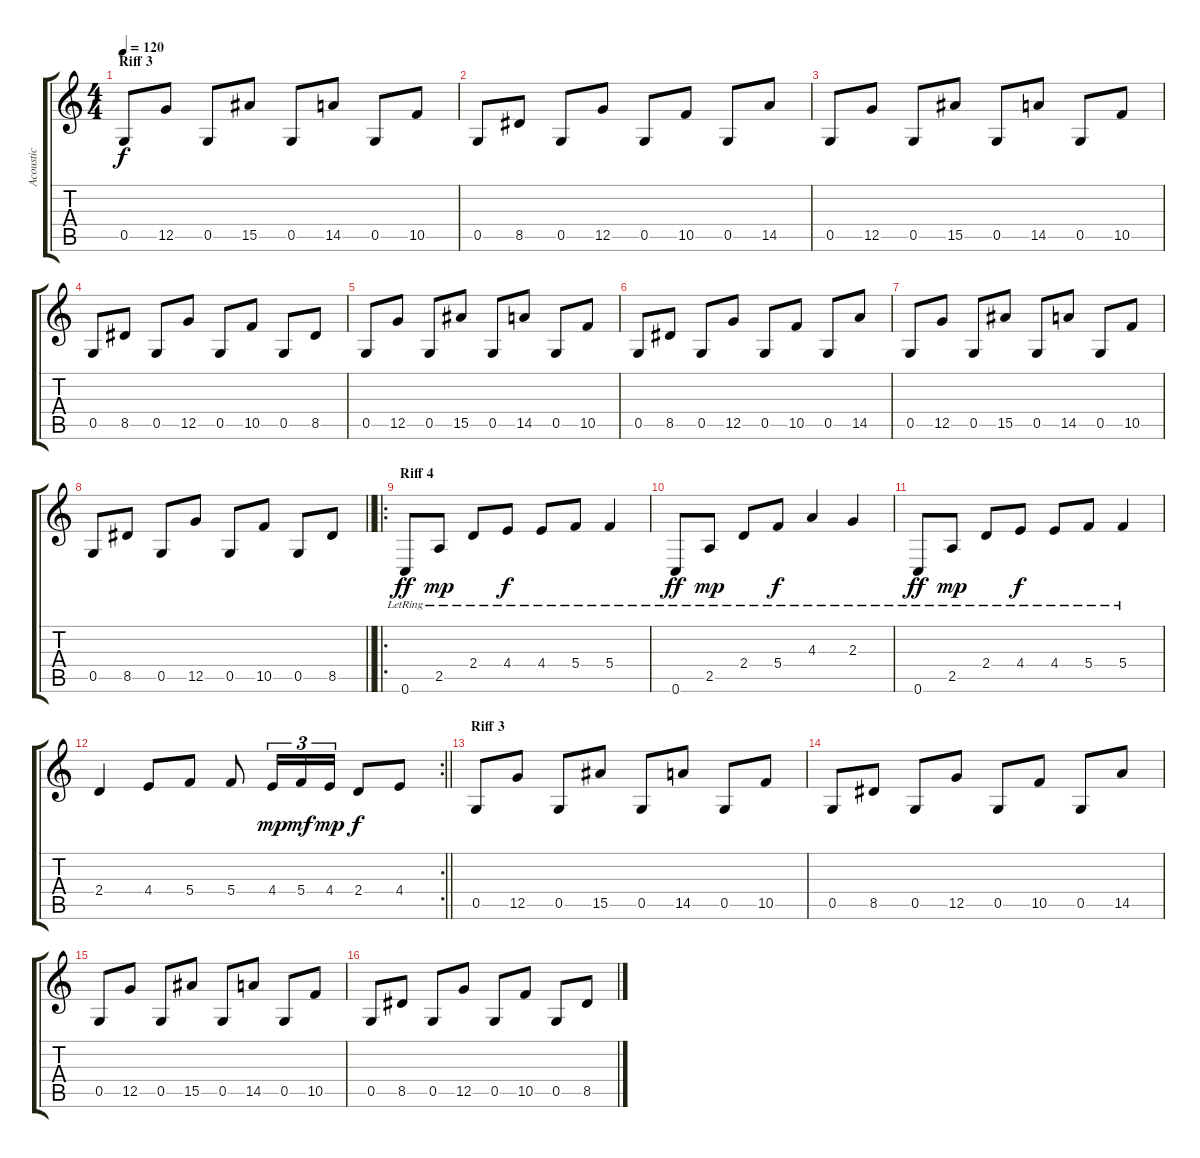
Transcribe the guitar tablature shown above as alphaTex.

\track ("Acoustic" "Acoustic") {instrument acousticguitarsteel}
\staff {score tabs}
\tuning (D4 A3 F3 C3 G2 C2) {hide}
\ts (4 4)
\section ("" "Riff 3")
\tempo 120
\clef g2
\ks c
0.5.8{dy f} 12.5.8 0.5.8 15.5.8 0.5.8 14.5.8 0.5.8 10.5.8 |
0.5.8 8.5.8 0.5.8 12.5.8 0.5.8 10.5.8 0.5.8 14.5.8 |
0.5.8 12.5.8 0.5.8 15.5.8 0.5.8 14.5.8 0.5.8 10.5.8 |
0.5.8 8.5.8 0.5.8 12.5.8 0.5.8 10.5.8 0.5.8 8.5.8 |
0.5.8 12.5.8 0.5.8 15.5.8 0.5.8 14.5.8 0.5.8 10.5.8 |
0.5.8 8.5.8 0.5.8 12.5.8 0.5.8 10.5.8 0.5.8 14.5.8 |
0.5.8 12.5.8 0.5.8 15.5.8 0.5.8 14.5.8 0.5.8 10.5.8 |
\barLineRight lightlight
0.5.8 8.5.8 0.5.8 12.5.8 0.5.8 10.5.8 0.5.8 8.5.8 |
\ro
\section ("" "Riff 4")
0.6{lr}.8{dy ff} 2.5{lr}.8{dy mp} 2.4{lr}.8 4.4{lr}.8{dy f} 4.4{lr}.8 5.4{lr}.8 5.4{lr}.4 |
0.6{lr}.8{dy ff} 2.5{lr}.8{dy mp} 2.4{lr}.8 5.4{lr}.8{dy f} 4.3{lr}.4 2.3{lr}.4 |
0.6{lr}.8{dy ff} 2.5{lr}.8{dy mp} 2.4{lr}.8 4.4{lr}.8{dy f} 4.4{lr}.8 5.4{lr}.8 5.4{lr}.4 |
\rc 2
\barLineRight lightlight
2.4.4 4.4.8 5.4.8 5.4.8 4.4.16{tu (3 2) dy mp} 5.4.16{tu (3 2) dy mf} 4.4.16{tu (3 2) dy mp} 2.4.8{dy f} 4.4.8 |
\section ("" "Riff 3")
0.5.8 12.5.8 0.5.8 15.5.8 0.5.8 14.5.8 0.5.8 10.5.8 |
0.5.8 8.5.8 0.5.8 12.5.8 0.5.8 10.5.8 0.5.8 14.5.8 |
0.5.8 12.5.8 0.5.8 15.5.8 0.5.8 14.5.8 0.5.8 10.5.8 |
0.5.8 8.5.8 0.5.8 12.5.8 0.5.8 10.5.8 0.5.8 8.5.8
